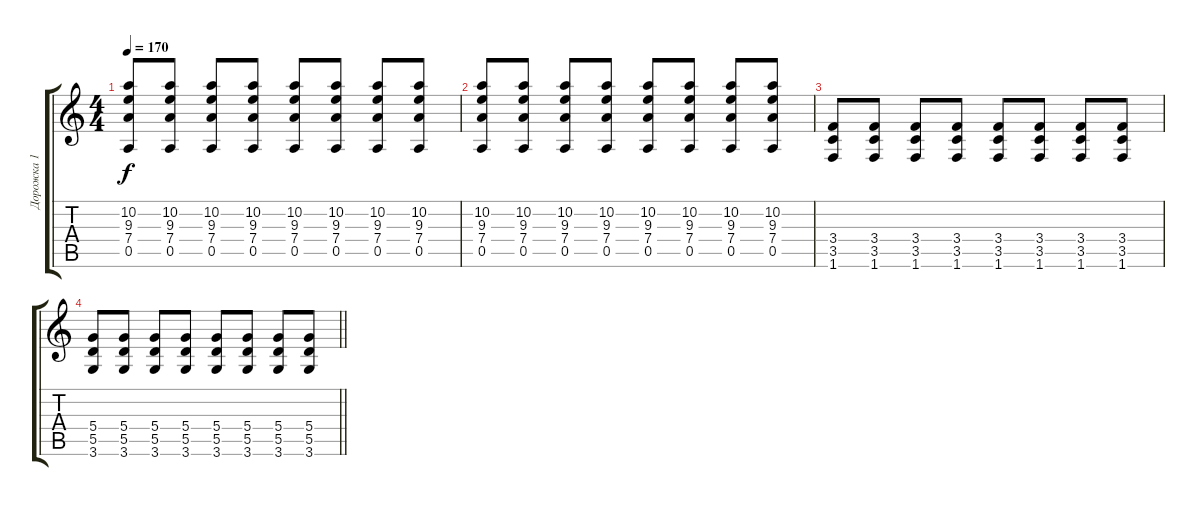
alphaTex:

\track ("Дорожка 1" "Дорожка 1") {instrument overdrivenguitar}
\staff {score tabs}
\tuning (E4 B3 G3 D3 A2 E2) {hide}
\ts (4 4)
\tempo 170
\clef g2
\ks c
(10.2 9.3 7.4 0.5).8{dy f} (10.2 9.3 7.4 0.5).8 (10.2 9.3 7.4 0.5).8 (10.2 9.3 7.4 0.5).8 (10.2 9.3 7.4 0.5).8 (10.2 9.3 7.4 0.5).8 (10.2 9.3 7.4 0.5).8 (10.2 9.3 7.4 0.5).8 |
(10.2 9.3 7.4 0.5).8 (10.2 9.3 7.4 0.5).8 (10.2 9.3 7.4 0.5).8 (10.2 9.3 7.4 0.5).8 (10.2 9.3 7.4 0.5).8 (10.2 9.3 7.4 0.5).8 (10.2 9.3 7.4 0.5).8 (10.2 9.3 7.4 0.5).8 |
(3.4 3.5 1.6).8 (3.4 3.5 1.6).8 (3.4 3.5 1.6).8 (3.4 3.5 1.6).8 (3.4 3.5 1.6).8 (3.4 3.5 1.6).8 (3.4 3.5 1.6).8 (3.4 3.5 1.6).8 |
\barLineRight lightlight
(5.4 5.5 3.6).8 (5.4 5.5 3.6).8 (5.4 5.5 3.6).8 (5.4 5.5 3.6).8 (5.4 5.5 3.6).8 (5.4 5.5 3.6).8 (5.4 5.5 3.6).8 (5.4 5.5 3.6).8
